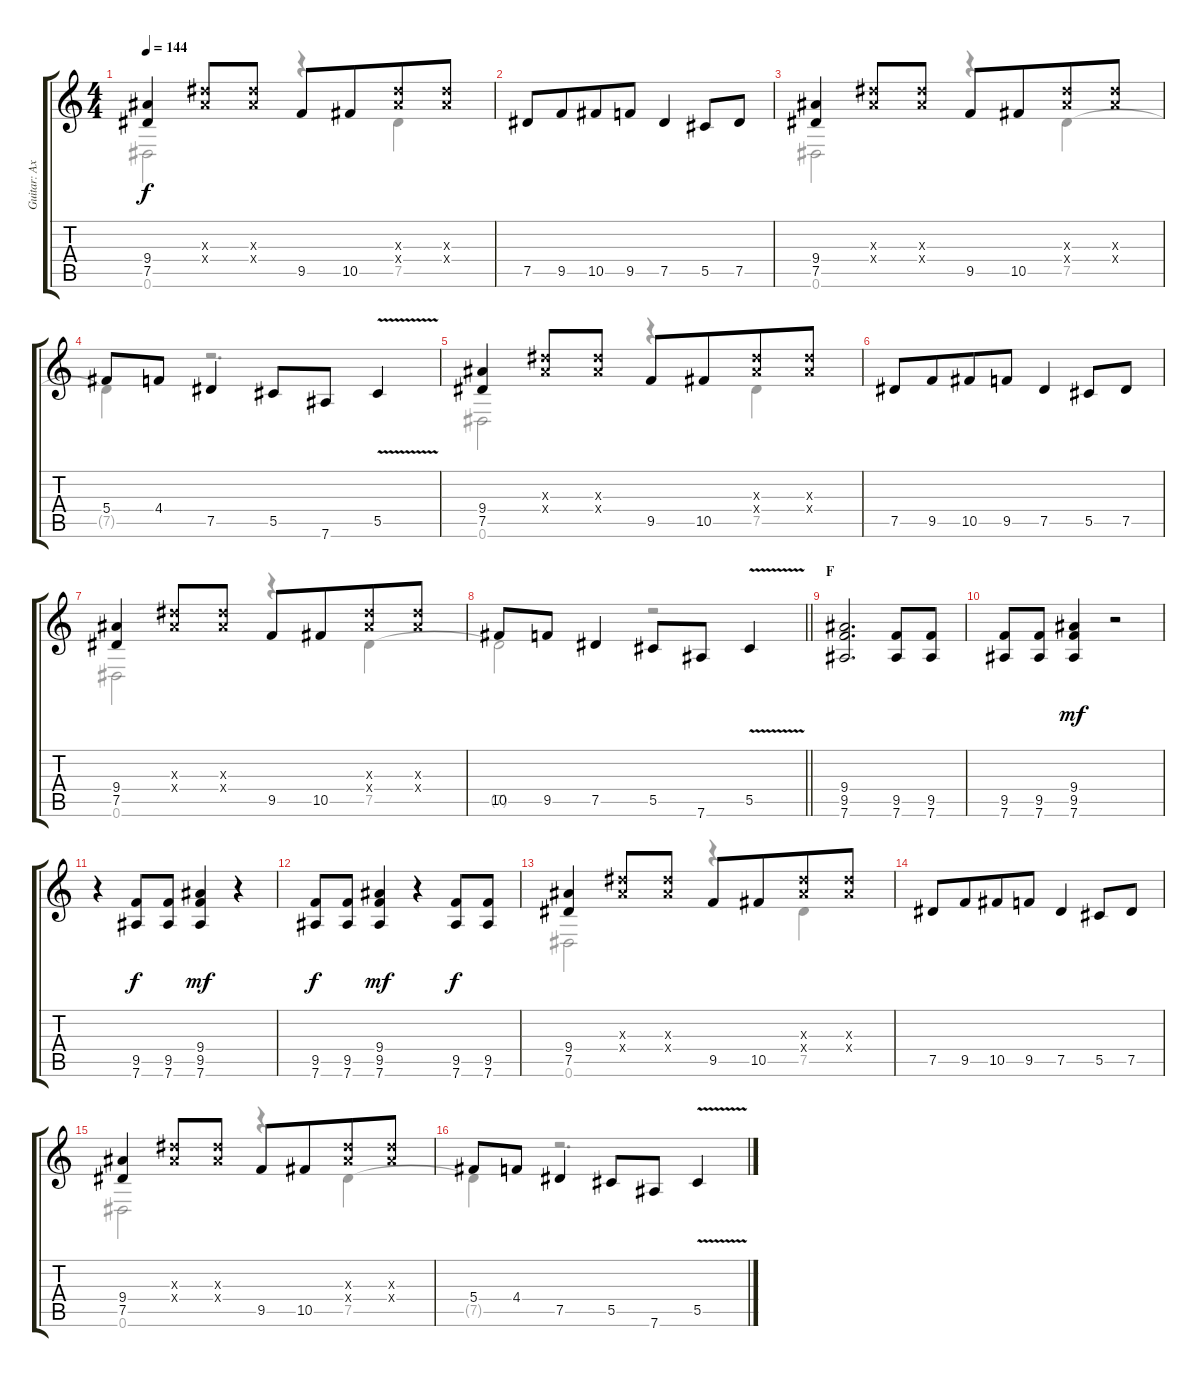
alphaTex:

\track ("Guitar: Axel" "Guitar: Ax") {instrument acousticguitarsteel}
\staff {score tabs}
\tuning (Eb4 Bb3 Gb3 Db3 Ab2 Eb2) {hide}
\voice
\ts (4 4)
\tempo 144
\clef g2
\ks c
(9.4 7.5).4{dy f volume 13} (9.3{x} 9.4{x}).8 (9.3{x} 9.4{x}).8 9.5.8 10.5.8{beam merge} (9.3{x} 9.4{x}).8 (9.3{x} 9.4{x}).8 |
7.5.8 9.5.8{beam merge} 10.5.8 9.5.8 7.5.4 5.5.8{beam merge} 7.5.8 |
(9.4 7.5).4 (9.3{x} 9.4{x}).8 (9.3{x} 9.4{x}).8 9.5.8 10.5.8{beam merge} (9.3{x} 9.4{x}).8 (9.3{x} 9.4{x}).8 |
5.4.8 4.4.8{beam merge} 7.5.4 5.5.8 7.6.8 5.5{v}.4 |
(9.4 7.5).4 (9.3{x} 9.4{x}).8 (9.3{x} 9.4{x}).8 9.5.8 10.5.8{beam merge} (9.3{x} 9.4{x}).8 (9.3{x} 9.4{x}).8 |
7.5.8 9.5.8{beam merge} 10.5.8 9.5.8 7.5.4 5.5.8{beam merge} 7.5.8 |
(9.4 7.5).4 (9.3{x} 9.4{x}).8 (9.3{x} 9.4{x}).8 9.5.8 10.5.8{beam merge} (9.3{x} 9.4{x}).8 (9.3{x} 9.4{x}).8 |
\barLineRight lightlight
10.5.8 9.5.8{beam merge} 7.5.4 5.5.8 7.6.8 5.5{v}.4 |
\section ("" "F")
(9.4 9.5 7.6).2{d} (9.5 7.6).8 (9.5 7.6).8 |
(9.5 7.6).8 (9.5 7.6).8 (9.4 9.5 7.6).4{dy mf} r.2 |
r.4 (9.5 7.6).8{dy f} (9.5 7.6).8 (9.4 9.5 7.6).4{dy mf} r.4 |
(9.5 7.6).8{dy f} (9.5 7.6).8 (9.4 9.5 7.6).4{dy mf} r.4 (9.5 7.6).8{dy f} (9.5 7.6).8 |
(9.4 7.5).4 (9.3{x} 9.4{x}).8 (9.3{x} 9.4{x}).8 9.5.8 10.5.8{beam merge} (9.3{x} 9.4{x}).8 (9.3{x} 9.4{x}).8 |
7.5.8 9.5.8{beam merge} 10.5.8 9.5.8 7.5.4 5.5.8{beam merge} 7.5.8 |
(9.4 7.5).4 (9.3{x} 9.4{x}).8 (9.3{x} 9.4{x}).8 9.5.8 10.5.8{beam merge} (9.3{x} 9.4{x}).8 (9.3{x} 9.4{x}).8 |
5.4.8 4.4.8{beam merge} 7.5.4 5.5.8 7.6.8 5.5{v}.4
\voice
\clef g2
\ottava regular
\simile none
\ks c
0.6.2{dy f} r.4 7.5.4 |
|
0.6.2 r.4 7.5.4 |
7.5{t}.4 r.2{d} |
0.6.2 r.4 7.5.4 |
|
0.6.2 r.4 7.5.4 |
\barLineRight lightlight
7.5{t}.2 r.2 |
|
|
|
|
0.6.2 r.4 7.5.4 |
|
0.6.2 r.4 7.5.4 |
7.5{t}.4 r.2{d}
